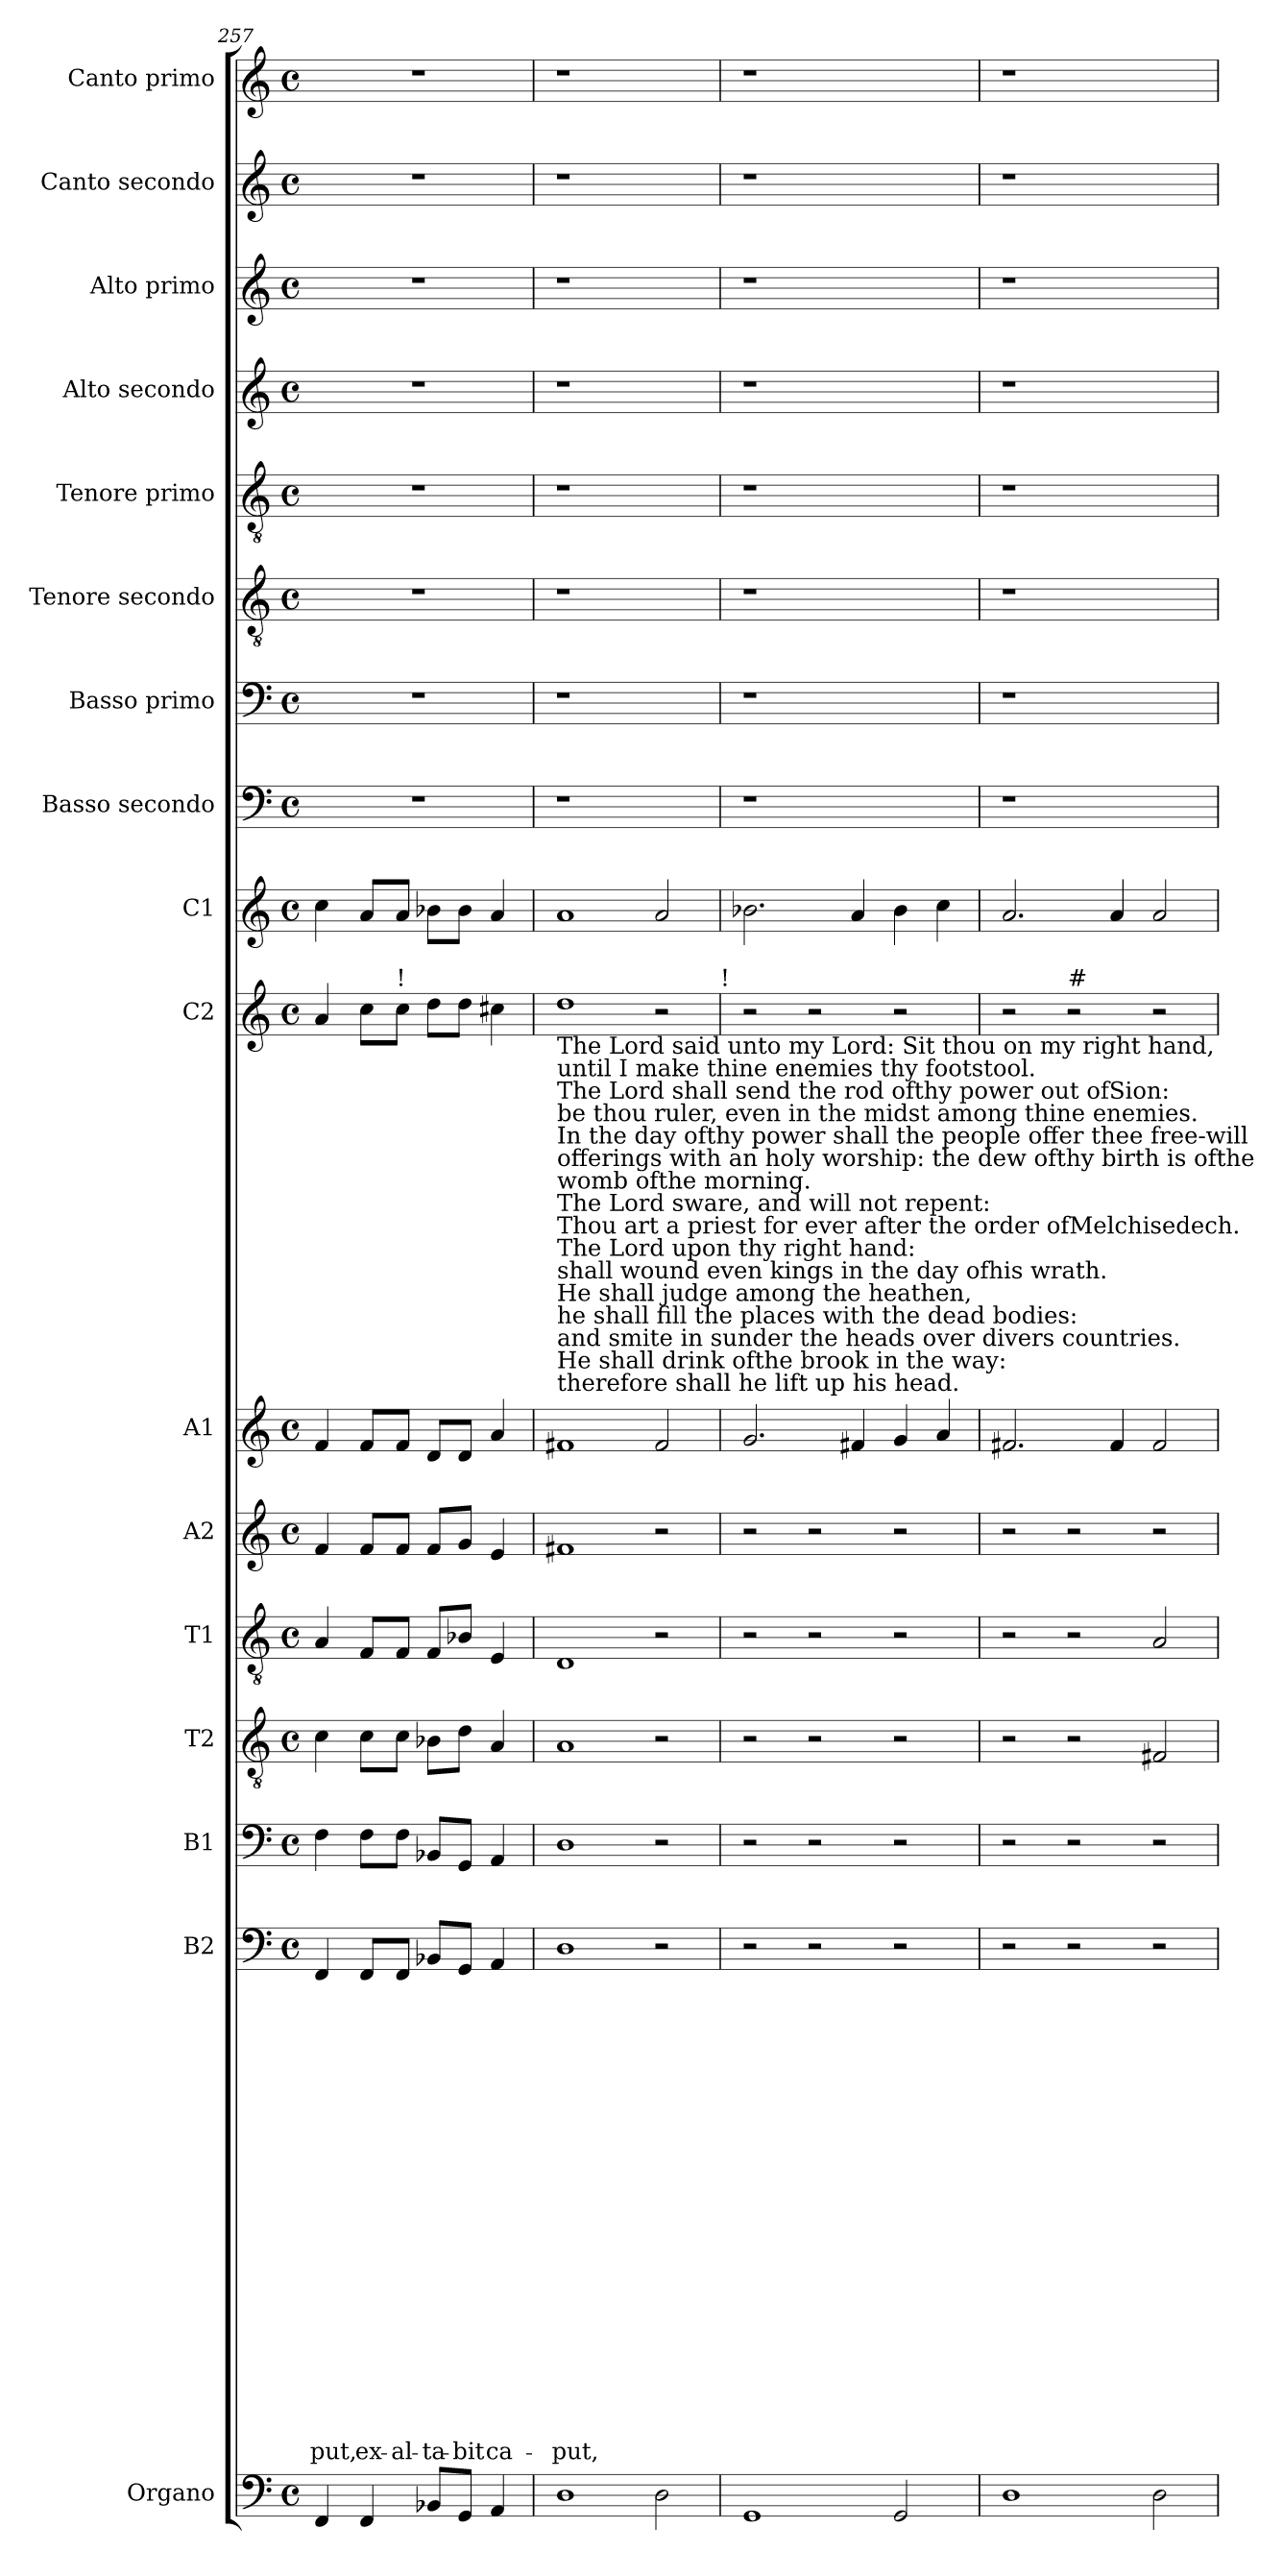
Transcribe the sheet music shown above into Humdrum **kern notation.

**kern	**kern	**text	**text	**text	**text	**text	**text	**text	**text	**text	**text	**text	**text	**text	**text	**text	**text	**text	**text	**text	**text	**text	**kern	**kern	**kern	**kern	**kern	**kern	**kern	**kern	**kern	**kern	**kern	**kern	**kern	**kern	**kern
*part17	*part16	*part16	*part16	*part16	*part16	*part16	*part16	*part16	*part16	*part16	*part16	*part16	*part16	*part16	*part16	*part16	*part16	*part16	*part16	*part16	*part16	*part16	*part15	*part14	*part13	*part12	*part11	*part10	*part9	*part8	*part7	*part6	*part5	*part4	*part3	*part2	*part1
*staff17	*staff16	*staff16	*staff16	*staff16	*staff16	*staff16	*staff16	*staff16	*staff16	*staff16	*staff16	*staff16	*staff16	*staff16	*staff16	*staff16	*staff16	*staff16	*staff16	*staff16	*staff16	*staff16	*staff15	*staff14	*staff13	*staff12	*staff11	*staff10	*staff9	*staff8	*staff7	*staff6	*staff5	*staff4	*staff3	*staff2	*staff1
*I"Organo	*I"B2	*	*	*	*	*	*	*	*	*	*	*	*	*	*	*	*	*	*	*	*	*	*I"B1	*I"T2	*I"T1	*I"A2	*I"A1	*I"C2	*I"C1	*I"Basso secondo	*I"Basso primo	*I"Tenore secondo	*I"Tenore primo	*I"Alto secondo	*I"Alto primo	*I"Canto secondo	*I"Canto primo
*I'Org.	*I'B2	*	*	*	*	*	*	*	*	*	*	*	*	*	*	*	*	*	*	*	*	*	*I'B1	*I'T2	*I'T1	*I'A2	*I'A1	*I'C2	*I'C1	*I'B2	*I'B1	*I'T2	*I'T1	*I'A2	*I'A1	*I'C2	*I'C1
*clefF4	*clefF4	*	*	*	*	*	*	*	*	*	*	*	*	*	*	*	*	*	*	*	*	*	*clefF4	*clefGv2	*clefGv2	*clefG2	*clefG2	*clefG2	*clefG2	*clefF4	*clefF4	*clefGv2	*clefGv2	*clefG2	*clefG2	*clefG2	*clefG2
*k[]	*k[]	*	*	*	*	*	*	*	*	*	*	*	*	*	*	*	*	*	*	*	*	*	*k[]	*k[]	*k[]	*k[]	*k[]	*k[]	*k[]	*k[]	*k[]	*k[]	*k[]	*k[]	*k[]	*k[]	*k[]
*C:	*C:	*	*	*	*	*	*	*	*	*	*	*	*	*	*	*	*	*	*	*	*	*	*C:	*C:	*C:	*C:	*C:	*C:	*C:	*C:	*C:	*C:	*C:	*C:	*C:	*C:	*C:
*M4/4	*M4/4	*	*	*	*	*	*	*	*	*	*	*	*	*	*	*	*	*	*	*	*	*	*M4/4	*M4/4	*M4/4	*M4/4	*M4/4	*M4/4	*M4/4	*M4/4	*M4/4	*M4/4	*M4/4	*M4/4	*M4/4	*M4/4	*M4/4
*met(c)	*met(c)	*	*	*	*	*	*	*	*	*	*	*	*	*	*	*	*	*	*	*	*	*	*met(c)	*met(c)	*met(c)	*met(c)	*met(c)	*met(c)	*met(c)	*met(c)	*met(c)	*met(c)	*met(c)	*met(c)	*met(c)	*met(c)	*met(c)
=257	=257	=257	=257	=257	=257	=257	=257	=257	=257	=257	=257	=257	=257	=257	=257	=257	=257	=257	=257	=257	=257	=257	=257	=257	=257	=257	=257	=257	=257	=257	=257	=257	=257	=257	=257	=257	=257
!	!	!	!	!	!	!	!	!	!	!	!	!	!	!	!	!	!	!	!	!	!	!LO:LY:b	!	!	!	!	!	!	!	!	!	!	!	!	!	!	!
4FF/	4FF/	.	.	.	.	.	.	.	.	.	.	.	.	.	.	.	.	.	.	.	.	-put,	4F\	4c\	4A/	4f/	4f/	4a/	4cc\	1r	1r	1r	1r	1r	1r	1r	1r
!	!	!	!	!	!	!	!	!	!	!	!	!	!	!	!	!	!	!	!	!	!	!LO:LY:b	!	!	!	!	!	!	!	!	!	!	!	!	!	!	!
4FF/	8FF/L	.	.	.	.	.	.	.	.	.	.	.	.	.	.	.	.	.	.	.	.	ex-	8F\L	8c\L	8F/L	8f/L	8f/L	8cc\L	8a/L	.	.	.	.	.	.	.	.
!	!	!	!	!	!	!	!	!	!	!	!	!	!	!	!	!	!	!	!	!	!	!	!	!	!	!	!	!LO:TX:a:t=!	!	!	!	!	!	!	!	!	!
!	!	!	!	!	!	!	!	!	!	!	!	!	!	!	!	!	!	!	!	!	!	!LO:LY:b:rj	!	!	!	!	!	!	!	!	!	!	!	!	!	!	!
.	8FF/J	.	.	.	.	.	.	.	.	.	.	.	.	.	.	.	.	.	.	.	.	-al-	8F\J	8c\J	8F/J	8f/J	8f/J	8cc\J	8a/J	.	.	.	.	.	.	.	.
!	!	!	!	!	!	!	!	!	!	!	!	!	!	!	!	!	!	!	!	!	!	!LO:LY:b	!	!	!	!	!	!	!	!	!	!	!	!	!	!	!
8BB-X/L	8BB-X/L	.	.	.	.	.	.	.	.	.	.	.	.	.	.	.	.	.	.	.	.	-ta-	8BB-X/L	8B-X\L	8F/L	8f/L	8d/L	8dd\L	8b-X\L	.	.	.	.	.	.	.	.
!	!	!	!	!	!	!	!	!	!	!	!	!	!	!	!	!	!	!	!	!	!	!LO:LY:b	!	!	!	!	!	!	!	!	!	!	!	!	!	!	!
8GG/J	8GG/J	.	.	.	.	.	.	.	.	.	.	.	.	.	.	.	.	.	.	.	.	-bit	8GG/J	8d\J	8B-X/J	8g/J	8d/J	8dd\J	8b-\J	.	.	.	.	.	.	.	.
!	!	!	!	!	!	!	!	!	!	!	!	!	!	!	!	!	!	!	!	!	!	!LO:LY:b	!	!	!	!	!	!	!	!	!	!	!	!	!	!	!
4AA/	4AA/	.	.	.	.	.	.	.	.	.	.	.	.	.	.	.	.	.	.	.	.	ca-	4AA/	4A/	4E/	4e/	4a/	4cc#X\	4a/	.	.	.	.	.	.	.	.
=258	=258	=258	=258	=258	=258	=258	=258	=258	=258	=258	=258	=258	=258	=258	=258	=258	=258	=258	=258	=258	=258	=258	=258	=258	=258	=258	=258	=258	=258	=258	=258	=258	=258	=258	=258	=258	=258
!	!	!	!	!	!	!	!	!	!	!	!	!	!	!	!	!	!	!	!	!	!	!	!	!	!	!	!LO:TX:a:t=The Lord said unto my Lord&colon; Sit thou on my right hand,\nuntil I make thine enemies thy footstool.\nThe Lord shall send the rod ofthy power out ofSion&colon;\nbe thou ruler, even in the midst among thine enemies.\nIn the day ofthy power shall the people offer thee free-will\nofferings with an holy worship&colon; the dew ofthy birth is ofthe\nwomb ofthe morning.\nThe Lord sware, and will not repent&colon;\nThou art a priest for ever after the order ofMelchisedech.\nThe Lord upon thy right hand&colon;\nshall wound even kings in the day ofhis wrath.\nHe shall judge among the heathen,\nhe shall fill the places with the dead bodies&colon;\nand smite in sunder the heads over divers countries.\nHe shall drink ofthe brook in the way&colon;\ntherefore shall he lift up his head.	!	!	!	!	!	!	!	!	!	!
!	!	!	!	!	!	!	!	!	!	!	!	!	!	!	!	!	!	!	!	!	!	!LO:LY:b	!	!	!	!	!	!	!	!	!	!	!	!	!	!	!
1D	1D	.	.	.	.	.	.	.	.	.	.	.	.	.	.	.	.	.	.	.	.	-put,	1D	1A	1D	1f#X	1f#X	1dd	1a	1r	1r	1r	1r	1r	1r	1r	1r
2D\	2r	.	.	.	.	.	.	.	.	.	.	.	.	.	.	.	.	.	.	.	.	.	2r	2r	2r	2r	2f#/	2r	2a/	2ryy	2ryy	2ryy	2ryy	2ryy	2ryy	2ryy	2ryy
!	!	!	!	!	!	!	!	!	!	!	!	!	!	!	!	!	!	!	!	!	!	!	!	!	!	!	!	!LO:TX:a:t=!	!	!	!	!	!	!	!	!	!
=259	=259	=259	=259	=259	=259	=259	=259	=259	=259	=259	=259	=259	=259	=259	=259	=259	=259	=259	=259	=259	=259	=259	=259	=259	=259	=259	=259	=259	=259	=259	=259	=259	=259	=259	=259	=259	=259
1GG	2r	.	.	.	.	.	.	.	.	.	.	.	.	.	.	.	.	.	.	.	.	.	2r	2r	2r	2r	2.g/	2r	2.b-X\	1r	1r	1r	1r	1r	1r	1r	1r
.	2r	.	.	.	.	.	.	.	.	.	.	.	.	.	.	.	.	.	.	.	.	.	2r	2r	2r	2r	.	2r	.	.	.	.	.	.	.	.	.
.	.	.	.	.	.	.	.	.	.	.	.	.	.	.	.	.	.	.	.	.	.	.	.	.	.	.	4f#X/	.	4a/	.	.	.	.	.	.	.	.
2GG/	2r	.	.	.	.	.	.	.	.	.	.	.	.	.	.	.	.	.	.	.	.	.	2r	2r	2r	2r	4g/	2r	4b-\	2ryy	2ryy	2ryy	2ryy	2ryy	2ryy	2ryy	2ryy
.	.	.	.	.	.	.	.	.	.	.	.	.	.	.	.	.	.	.	.	.	.	.	.	.	.	.	4a/	.	4cc\	.	.	.	.	.	.	.	.
=260	=260	=260	=260	=260	=260	=260	=260	=260	=260	=260	=260	=260	=260	=260	=260	=260	=260	=260	=260	=260	=260	=260	=260	=260	=260	=260	=260	=260	=260	=260	=260	=260	=260	=260	=260	=260	=260
1D	2r	.	.	.	.	.	.	.	.	.	.	.	.	.	.	.	.	.	.	.	.	.	2r	2r	2r	2r	2.f#X/	2r	2.a/	1r	1r	1r	1r	1r	1r	1r	1r
!	!	!	!	!	!	!	!	!	!	!	!	!	!	!	!	!	!	!	!	!	!	!	!	!	!	!	!	!LO:TX:a:t=#	!	!	!	!	!	!	!	!	!
.	2r	.	.	.	.	.	.	.	.	.	.	.	.	.	.	.	.	.	.	.	.	.	2r	2r	2r	2r	.	2r	.	.	.	.	.	.	.	.	.
.	.	.	.	.	.	.	.	.	.	.	.	.	.	.	.	.	.	.	.	.	.	.	.	.	.	.	4f#/	.	4a/	.	.	.	.	.	.	.	.
2D\	2r	.	.	.	.	.	.	.	.	.	.	.	.	.	.	.	.	.	.	.	.	.	2r	2F#X/	2A/	2r	2f#/	2r	2a/	2ryy	2ryy	2ryy	2ryy	2ryy	2ryy	2ryy	2ryy
=	=	=	=	=	=	=	=	=	=	=	=	=	=	=	=	=	=	=	=	=	=	=	=	=	=	=	=	=	=	=	=	=	=	=	=	=	=
*-	*-	*-	*-	*-	*-	*-	*-	*-	*-	*-	*-	*-	*-	*-	*-	*-	*-	*-	*-	*-	*-	*-	*-	*-	*-	*-	*-	*-	*-	*-	*-	*-	*-	*-	*-	*-	*-
